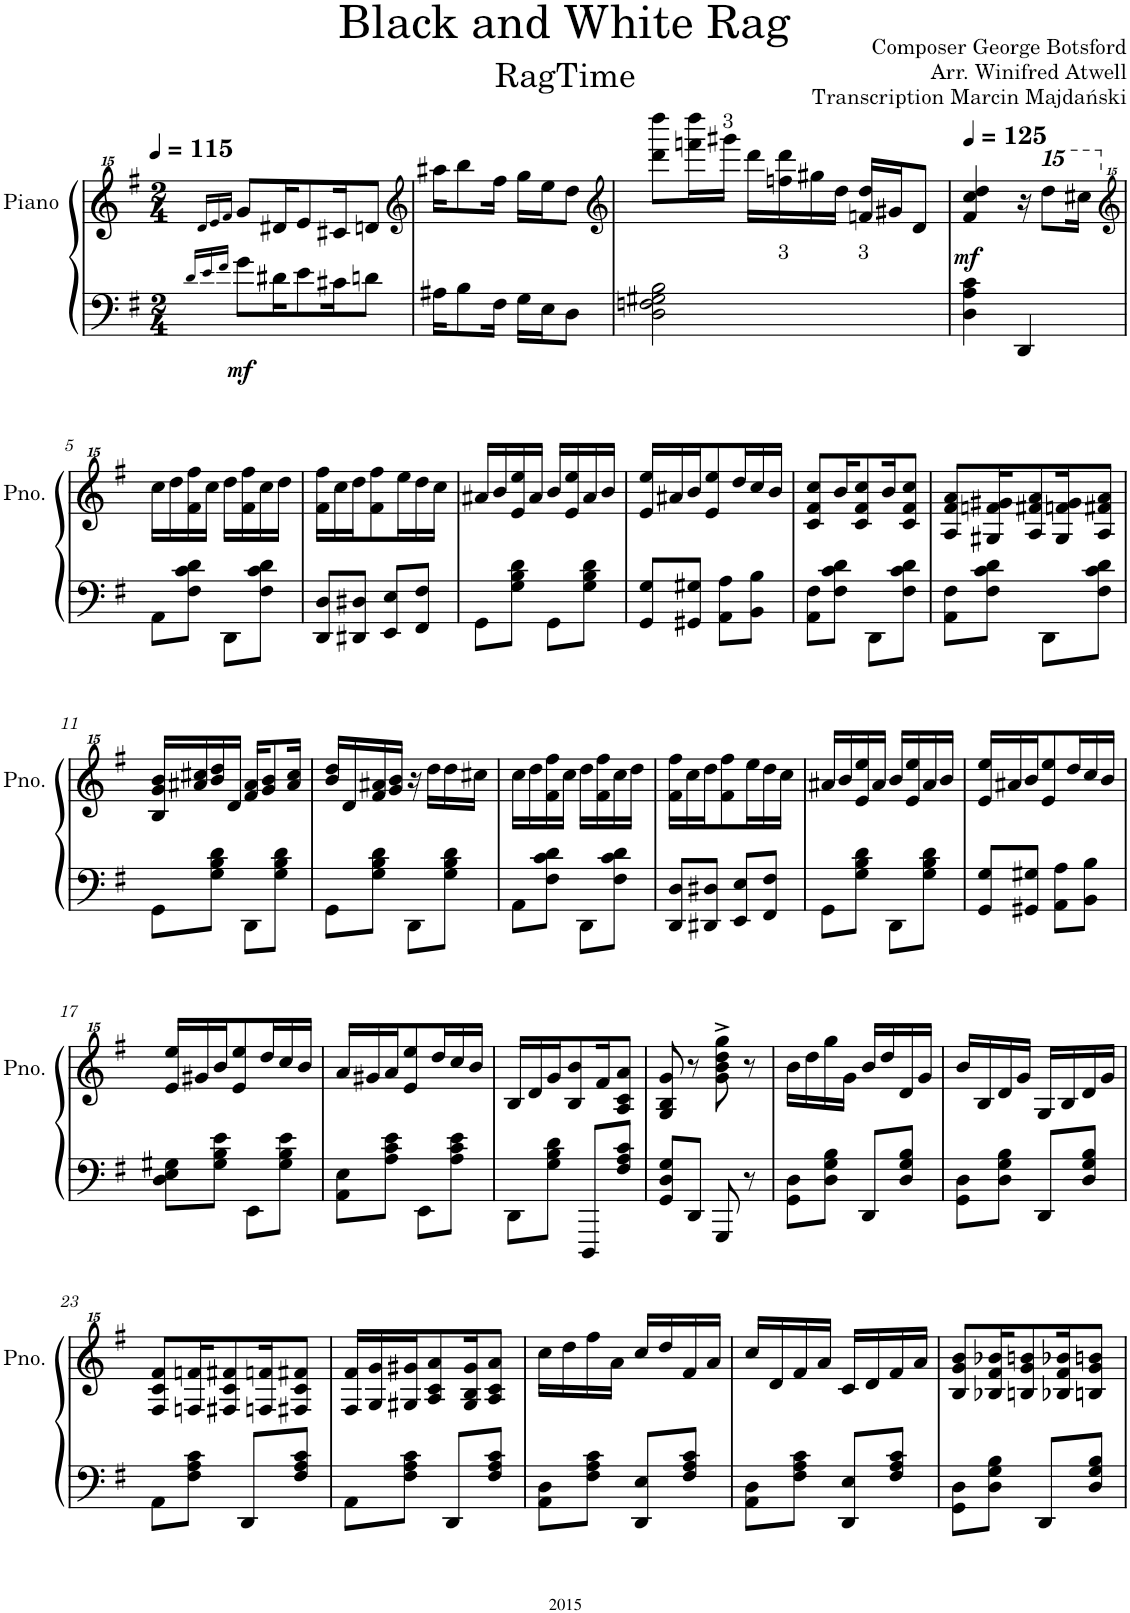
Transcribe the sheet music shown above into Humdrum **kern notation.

**kern	**dynam	**kern	**dynam
*part2	*part2	*part1	*part1
*staff2	*staff2	*staff1	*staff1
*I"Piano	*	*I"Piano	*
*I'Pno	*	*I'Pno.	*
*clefF4	*	*clefG^^2	*
*k[f#]	*	*k[f#]	*
*M2/4	*	*M2/4	*
*MM115	*	*MM115	*
=1	=1	=1	=1
16qd/LL	.	16qddd/LL	.
16qe/	.	16qeee/	.
16qf#/JJ	.	16qfff#/JJ	.
!	!LO:DY:b	!	!
8g\L	mf	8ggg/L	.
16d#X\K	.	16ddd#X/K	.
8e\	.	8eee/	.
16c#X\K	.	16ccc#X/K	.
8dn\J	.	8dddn/J	.
=2	=2	=2	=2
*	*	*clefG2	*
16A#X\KL	.	16aa#X\KL	.
8B\	.	8bb\	.
16F#\Jk	.	16ff#\Jk	.
16G\LL	.	16gg\LL	.
16E\J	.	16ee\J	.
8D\J	.	8dd\J	.
=3	=3	=3	=3
*	*	*clefG2	*
*M3/4	*	*M3/4	*
2D\ 2Fn\ 2G#X\ 2B\	.	8ddd\ 8dddd\L	.
.	.	16fffn\ 16dddd\L	.
!	!	!LO:TX:a:t=3	!
.	.	16ggg#X\JJ	.
.	.	16ddd\LL	.
!	!	!LO:TX:b:t=3	!
.	.	16ffn\ 16ddd\	.
.	.	16gg#X\	.
.	.	16dd\JJ	.
!	!	!LO:TX:b:t=3	!
4ryy	.	16fn/ 16dd/LL	.
.	.	16g#X/J	.
.	.	8d/J	.
=4	=4	=4	=4
*M2/4	*	*M2/4	*
*	*	*MM125	*
!	!	!	!LO:DY:b
4D\ 4A\ 4c\	.	4f#/ 4cc/ 4dd/	mf
4DD/	.	16r	.
*	*	*15ma	*
.	.	8dddd\L	.
.	.	16cccc#X\Jk	.
!!LO:LB:g=z
=5	=5	=5	=5
*	*	*clefG^^2	*
*	*	*X15ma	*
8AA\L	.	16cccc^\LL	.
.	.	16dddd^\	.
8F#\ 8c\ 8d\J	.	16fff#\^ 16ffff#\^	.
.	.	16cccc^\JJ	.
8DD\L	.	16dddd^\LL	.
.	.	16fff#\^ 16ffff#\^	.
8F#\ 8c\ 8d\J	.	16cccc^\	.
.	.	16dddd^\JJ	.
=6	=6	=6	=6
8DD/ 8D/L	.	16fff#\^ 16ffff#\^LL	.
.	.	16cccc^\	.
8DD#X/ 8D#X/J	.	16dddd^\J	.
.	.	8fff#\^ 8ffff#\^	.
8EE/ 8E/L	.	.	.
.	.	16eeee^\L	.
8FF#/ 8F#/J	.	16dddd^\	.
.	.	16cccc^\JJ	.
=7	=7	=7	=7
8GG\L	.	16aaa#X^/LL	.
.	.	16bbb^/	.
8G\ 8B\ 8d\J	.	16eee/^ 16eeee/^	.
.	.	16aaa#^/JJ	.
8GG\L	.	16bbb^/LL	.
.	.	16eee/^ 16eeee/^	.
8G\ 8B\ 8d\J	.	16aaa#^/	.
.	.	16bbb^/JJ	.
=8	=8	=8	=8
8GG/ 8G/L	.	16eee/^ 16eeee/^LL	.
.	.	16aaa#X^/	.
8GG#X/ 8G#X/J	.	16bbb^/J	.
.	.	8eee/^ 8eeee/^	.
8AA\ 8A\L	.	.	.
.	.	16dddd^/L	.
8BB\ 8B\J	.	16cccc^/	.
.	.	16bbb^/JJ	.
=9	=9	=9	=9
8AA\ 8F#\L	.	8ccc/^ 8fff#/^ 8cccc/^L	.
8F#\ 8c\ 8d\J	.	16bbb^/K	.
.	.	8ccc/^ 8fff#/^ 8cccc/^	.
8DD\L	.	.	.
.	.	16bbb^/K	.
8F#\ 8c\ 8d\J	.	8ccc/^ 8fff#/^ 8cccc/^J	.
=10	=10	=10	=10
8AA\ 8F#\L	.	8aa/^ 8fff#/^ 8aaa/^L	.
8F#\ 8c\ 8d\J	.	16gg#X/^ 16fffn/^ 16ggg#X/^K	.
.	.	8aa/^ 8fff#X/^ 8aaa/^	.
8DD\L	.	.	.
.	.	16gg#/^ 16fffn/^ 16ggg#/^K	.
8F#\ 8c\ 8d\J	.	8aa/^ 8fff#X/^ 8aaa/^J	.
!!LO:LB:g=z
=11	=11	=11	=11
8GG\L	.	16bb/^ 16ggg/^ 16bbb/^LL	.
.	.	16aaa#X/^ 16cccc#X/^	.
8G\ 8B\ 8d\J	.	16bbb/^ 16dddd/^	.
.	.	16ddd^/JJ	.
8DD\L	.	16fff#/^ 16aaa#/^KL	.
.	.	8ggg/^ 8bbb/^	.
8G\ 8B\ 8d\J	.	.	.
.	.	16aaa#/^ 16cccc#/^Jk	.
=12	=12	=12	=12
8GG\L	.	16bbb/^ 16dddd/^LL	.
.	.	16ddd^/	.
8G\ 8B\ 8d\J	.	16fff#/^ 16aaa#X/^	.
.	.	16ggg/^ 16bbb/^JJ	.
8DD\L	.	16r	.
.	.	16dddd^\LL	.
8G\ 8B\ 8d\J	.	16dddd^\	.
.	.	16cccc#X^\JJ	.
=13	=13	=13	=13
8AA\L	.	16cccc^\LL	.
.	.	16dddd^\	.
8F#\ 8c\ 8d\J	.	16fff#\^ 16ffff#\^	.
.	.	16cccc^\JJ	.
8DD\L	.	16dddd^\LL	.
.	.	16fff#\^ 16ffff#\^	.
8F#\ 8c\ 8d\J	.	16cccc^\	.
.	.	16dddd^\JJ	.
=14	=14	=14	=14
8DD/ 8D/L	.	16fff#\^ 16ffff#\^LL	.
.	.	16cccc^\	.
8DD#X/ 8D#X/J	.	16dddd^\J	.
.	.	8fff#\^ 8ffff#\^	.
8EE/ 8E/L	.	.	.
.	.	16eeee^\L	.
8FF#/ 8F#/J	.	16dddd^\	.
.	.	16cccc^\JJ	.
=15	=15	=15	=15
8GG\L	.	16aaa#X^/LL	.
.	.	16bbb^/	.
8G\ 8B\ 8d\J	.	16eee/^ 16eeee/^	.
.	.	16aaa#^/JJ	.
8DD\L	.	16bbb^/LL	.
.	.	16eee/^ 16eeee/^	.
8G\ 8B\ 8d\J	.	16aaa#^/	.
.	.	16bbb^/JJ	.
=16	=16	=16	=16
8GG/ 8G/L	.	16eee/^ 16eeee/^LL	.
.	.	16aaa#X^/	.
8GG#X/ 8G#X/J	.	16bbb^/J	.
.	.	8eee/^ 8eeee/^	.
8AA\ 8A\L	.	.	.
.	.	16dddd^/L	.
8BB\ 8B\J	.	16cccc^/	.
.	.	16bbb^/JJ	.
!!LO:LB:g=z
=17	=17	=17	=17
8D\ 8E\ 8G#X\L	.	16eee/^ 16eeee/^LL	.
.	.	16ggg#X^/	.
8G#\ 8B\ 8e\J	.	16bbb^/J	.
.	.	8eee/^ 8eeee/^	.
8EE\L	.	.	.
.	.	16dddd^/L	.
8G#\ 8B\ 8e\J	.	16cccc^/	.
.	.	16bbb^/JJ	.
=18	=18	=18	=18
8AA\ 8E\L	.	16aaa^/LL	.
.	.	16ggg#X^/	.
8A\ 8c\ 8e\J	.	16aaa^/J	.
.	.	8eee/^ 8eeee/^	.
8EE\L	.	.	.
.	.	16dddd^/L	.
8A\ 8c\ 8e\J	.	16cccc^/	.
.	.	16bbb^/JJ	.
=19	=19	=19	=19
8DD\L	.	16bb^/LL	.
.	.	16ddd^/	.
8G\ 8B\ 8d\J	.	16ggg^/J	.
.	.	8bb/^ 8bbb/^	.
8DDD/L	.	.	.
.	.	16fff#^/K	.
8F#/ 8A/ 8c/J	.	8aa/^ 8ccc/^ 8aaa/^J	.
=20	=20	=20	=20
8GG/ 8D/ 8G/L	.	8gg/^ 8bb/^ 8ggg/^	.
8DD/J	.	8r	.
8GGG/	.	8ggg\^ 8bbb\^ 8dddd\^ 8gggg\^	.
8r	.	8r	.
=21	=21	=21	=21
8GG\ 8D\L	.	16bbb^\LL	.
.	.	16dddd^\	.
8D\ 8G\ 8B\J	.	16gggg^\	.
.	.	16ggg^\JJ	.
8DD/L	.	16bbb^/LL	.
.	.	16dddd^/	.
8D/ 8G/ 8B/J	.	16ddd^/	.
.	.	16ggg^/JJ	.
=22	=22	=22	=22
8GG\ 8D\L	.	16bbb^/LL	.
.	.	16bb^/	.
8D\ 8G\ 8B\J	.	16ddd^/	.
.	.	16ggg^/JJ	.
8DD/L	.	16gg^/LL	.
.	.	16bb^/	.
8D/ 8G/ 8B/J	.	16ddd^/	.
.	.	16ggg^/JJ	.
!!LO:LB:g=z
=23	=23	=23	=23
8AA\L	.	8ff#/^ 8ccc/^ 8fff#/^L	.
8F#\ 8A\ 8c\J	.	16ffn/^ 16fffn/^K	.
.	.	8ff#X/^ 8ccc/^ 8fff#X/^	.
8DD/L	.	.	.
.	.	16ffn/^ 16fffn/^K	.
8F#/ 8A/ 8c/J	.	8ff#X/^ 8ccc/^ 8fff#X/^J	.
=24	=24	=24	=24
8AA\L	.	16ff#/^ 16fff#/^LL	.
.	.	16gg/^ 16ggg/^	.
8F#\ 8A\ 8c\J	.	16gg#X/^ 16ggg#X/^J	.
.	.	8aa/^ 8ccc/^ 8aaa/^	.
8DD/L	.	.	.
.	.	16gg#/^ 16bb/^ 16ggg#/^K	.
8F#/ 8A/ 8c/J	.	8aa/^ 8ccc/^ 8aaa/^J	.
=25	=25	=25	=25
8AA\ 8D\L	.	16cccc^\LL	.
.	.	16dddd^\	.
8F#\ 8A\ 8c\J	.	16ffff#^\	.
.	.	16aaa^\JJ	.
8DD/ 8E/L	.	16cccc^/LL	.
.	.	16dddd^/	.
8F#/ 8A/ 8c/J	.	16fff#^/	.
.	.	16aaa^/JJ	.
=26	=26	=26	=26
8AA\ 8D\L	.	16cccc^/LL	.
.	.	16ddd^/	.
8F#\ 8A\ 8c\J	.	16fff#^/	.
.	.	16aaa^/JJ	.
8DD/ 8E/L	.	16ccc^/LL	.
.	.	16ddd^/	.
8F#/ 8A/ 8c/J	.	16fff#^/	.
.	.	16aaa^/JJ	.
=27	=27	=27	=27
8GG\ 8D\L	.	8bb/^ 8ggg/^ 8bbb/^L	.
8D\ 8G\ 8B\J	.	16bb-X/^ 16fff#/^ 16bbb-X/^K	.
.	.	8bbn/^ 8ggg/^ 8bbbn/^	.
8DD/L	.	.	.
.	.	16bb-X/^ 16fff#/^ 16bbb-X/^K	.
8D/ 8G/ 8B/J	.	8bbn/^ 8ggg/^ 8bbbn/^J	.
=	=	=	=
*-	*-	*-	*-
